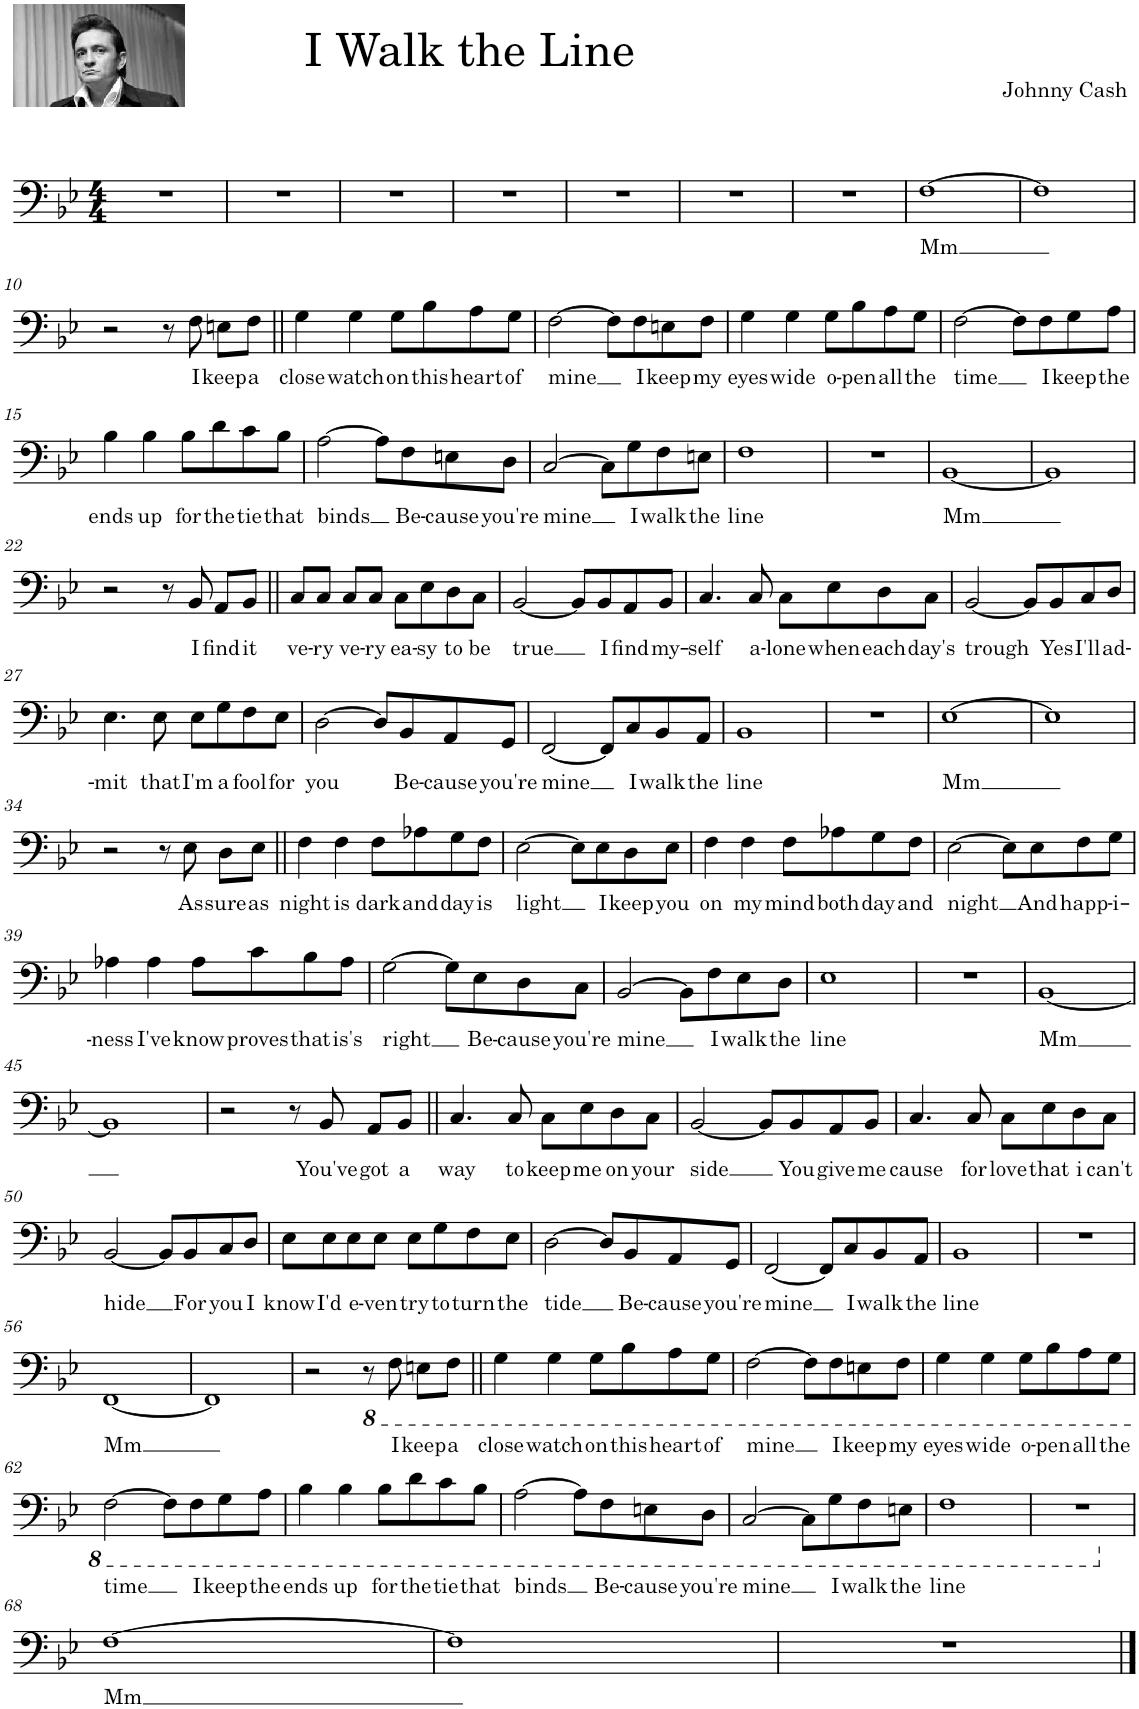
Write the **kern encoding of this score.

**kern	**text
*part1	*part1
*staff1	*staff1
*I"Bass	*
*I'B.	*
*clefF4	*
*k[b-e-]	*
*B-:	*
*M4/4	*
=1	=1
1r	.
=2	=2
1r	.
=3	=3
1r	.
=4	=4
1r	.
=5	=5
1r	.
=6	=6
1r	.
=7	=7
1r	.
=8	=8
!	!LO:LY:b
[1F	Mm
=9	=9
1F]	.
!!LO:LB:g=z
=10	=10
2r	.
8r	.
!	!LO:LY:b
8F\	I
!	!LO:LY:b
8En\L	keep
!	!LO:LY:b
8F\J	a
=11||	=11||
!	!LO:LY:b
4G\	close
!	!LO:LY:b
4G\	watch
!	!LO:LY:b
8G\L	on
!	!LO:LY:b
8B-\	this
!	!LO:LY:b
8A\	heart
!	!LO:LY:b
8G\J	of
=12	=12
!	!LO:LY:b
[2F\	mine
8F\L]	.
!	!LO:LY:b
8F\	I
!	!LO:LY:b
8En\	keep
!	!LO:LY:b
8F\J	my
=13	=13
!	!LO:LY:b
4G\	eyes
!	!LO:LY:b
4G\	wide
!	!LO:LY:b
8G\L	o-
!	!LO:LY:b
8B-\	-pen
!	!LO:LY:b
8A\	all
!	!LO:LY:b
8G\J	the
=14	=14
!	!LO:LY:b
[2F\	time
8F\L]	.
!	!LO:LY:b
8F\	I
!	!LO:LY:b
8G\	keep
!	!LO:LY:b
8A\J	the
!!LO:LB:g=z
=15	=15
!	!LO:LY:b
4B-\	ends
!	!LO:LY:b
4B-\	up
!	!LO:LY:b
8B-\L	for
!	!LO:LY:b
8d\	the
!	!LO:LY:b
8c\	tie
!	!LO:LY:b
8B-\J	that
=16	=16
!	!LO:LY:b
[2A\	binds
8A\L]	.
!	!LO:LY:b
8F\	Be-
!	!LO:LY:b
8En\	-cause
!	!LO:LY:b
8D\J	you're
=17	=17
!	!LO:LY:b
[2C/	mine
8C\L]	.
!	!LO:LY:b
8G\	I
!	!LO:LY:b
8F\	walk
!	!LO:LY:b
8En\J	the
=18	=18
!	!LO:LY:b
1F	line
=19	=19
1r	.
=20	=20
!	!LO:LY:b
[1BB-	Mm
=21	=21
1BB-]	.
!!LO:LB:g=z
=22	=22
2r	.
8r	.
!	!LO:LY:b
8BB-/	I
!	!LO:LY:b
8AA/L	find
!	!LO:LY:b
8BB-/J	it
=23||	=23||
!	!LO:LY:b
8C/L	ve-
!	!LO:LY:b
8C/J	-ry
!	!LO:LY:b
8C/L	ve-
!	!LO:LY:b
8C/J	-ry
!	!LO:LY:b
8C\L	ea-
!	!LO:LY:b
8E-\	-sy
!	!LO:LY:b
8D\	to
!	!LO:LY:b
8C\J	be
=24	=24
!	!LO:LY:b
[2BB-/	true
8BB-/L]	.
!	!LO:LY:b
8BB-/	I
!	!LO:LY:b
8AA/	find
!	!LO:LY:b
8BB-/J	my-
=25	=25
!	!LO:LY:b
4.C/	-self
!	!LO:LY:b
8C/	a-
!	!LO:LY:b
8C\L	-lone
!	!LO:LY:b
8E-\	when
!	!LO:LY:b
8D\	each
!	!LO:LY:b
8C\J	day's
=26	=26
!	!LO:LY:b
[2BB-/	trough
8BB-/L]	.
!	!LO:LY:b
8BB-/	Yes
!	!LO:LY:b
8C/	I'll
!	!LO:LY:b
8D/J	ad-
!!LO:LB:g=z
=27	=27
!	!LO:LY:b
4.E-\	-mit
!	!LO:LY:b
8E-\	that
!	!LO:LY:b
8E-\L	I'm
!	!LO:LY:b
8G\	a
!	!LO:LY:b
8F\	fool
!	!LO:LY:b
8E-\J	for
=28	=28
!	!LO:LY:b
[2D\	you
8D/L]	.
!	!LO:LY:b
8BB-/	Be-
!	!LO:LY:b
8AA/	-cause
!	!LO:LY:b
8GG/J	you're
=29	=29
!	!LO:LY:b
[2FF/	mine
8FF/L]	.
!	!LO:LY:b
8C/	I
!	!LO:LY:b
8BB-/	walk
!	!LO:LY:b
8AA/J	the
=30	=30
!	!LO:LY:b
1BB-	line
=31	=31
1r	.
=32	=32
!	!LO:LY:b
[1E-	Mm
=33	=33
1E-]	.
!!LO:LB:g=z
=34	=34
2r	.
8r	.
!	!LO:LY:b
8E-\	As
!	!LO:LY:b
8D\L	sure
!	!LO:LY:b
8E-\J	as
=35||	=35||
!	!LO:LY:b
4F\	night
!	!LO:LY:b
4F\	is
!	!LO:LY:b
8F\L	dark
!	!LO:LY:b
8A-X\	and
!	!LO:LY:b
8G\	day
!	!LO:LY:b
8F\J	is
=36	=36
!	!LO:LY:b
[2E-\	light
8E-\L]	.
!	!LO:LY:b
8E-\	I
!	!LO:LY:b
8D\	keep
!	!LO:LY:b
8E-\J	you
=37	=37
!	!LO:LY:b
4F\	on
!	!LO:LY:b
4F\	my
!	!LO:LY:b
8F\L	mind
!	!LO:LY:b
8A-X\	both
!	!LO:LY:b
8G\	day
!	!LO:LY:b
8F\J	and
=38	=38
!	!LO:LY:b
[2E-\	night
8E-\L]	.
!	!LO:LY:b
8E-\	And
!	!LO:LY:b
8F\	happ-
!	!LO:LY:b
8G\J	-i-
!!LO:LB:g=z
=39	=39
!	!LO:LY:b
4A-X\	-ness
!	!LO:LY:b
4A-\	I've
!	!LO:LY:b
8A-\L	know
!	!LO:LY:b
8c\	proves
!	!LO:LY:b
8B-\	that
!	!LO:LY:b
8A-\J	is's
=40	=40
!	!LO:LY:b
[2G\	right
8G\L]	.
!	!LO:LY:b
8E-\	Be-
!	!LO:LY:b
8D\	-cause
!	!LO:LY:b
8C\J	you're
=41	=41
!	!LO:LY:b
[2BB-/	mine
8BB-\L]	.
!	!LO:LY:b
8F\	I
!	!LO:LY:b
8E-\	walk
!	!LO:LY:b
8D\J	the
=42	=42
!	!LO:LY:b
1E-	line
=43	=43
1r	.
=44	=44
!	!LO:LY:b
[1BB-	Mm
!!LO:LB:g=z
=45	=45
1BB-]	.
=46	=46
2r	.
8r	.
!	!LO:LY:b
8BB-/	You've
!	!LO:LY:b
8AA/L	got
!	!LO:LY:b
8BB-/J	a
=47||	=47||
!	!LO:LY:b
4.C/	way
!	!LO:LY:b
8C/	to
!	!LO:LY:b
8C\L	keep
!	!LO:LY:b
8E-\	me
!	!LO:LY:b
8D\	on
!	!LO:LY:b
8C\J	your
=48	=48
!	!LO:LY:b
[2BB-/	side
8BB-/L]	.
!	!LO:LY:b
8BB-/	You
!	!LO:LY:b
8AA/	give
!	!LO:LY:b
8BB-/J	me
=49	=49
!	!LO:LY:b
4.C/	cause
!	!LO:LY:b
8C/	for
!	!LO:LY:b
8C\L	love
!	!LO:LY:b
8E-\	that
!	!LO:LY:b
8D\	i
!	!LO:LY:b
8C\J	can't
!!LO:LB:g=z
=50	=50
!	!LO:LY:b
[2BB-/	hide
8BB-/L]	.
!	!LO:LY:b
8BB-/	For
!	!LO:LY:b
8C/	you
!	!LO:LY:b
8D/J	I
=51	=51
!	!LO:LY:b
8E-\L	know
!	!LO:LY:b
8E-\	I'd
!	!LO:LY:b
8E-\	e-
!	!LO:LY:b
8E-\J	-ven
!	!LO:LY:b
8E-\L	try
!	!LO:LY:b
8G\	to
!	!LO:LY:b
8F\	turn
!	!LO:LY:b
8E-\J	the
=52	=52
!	!LO:LY:b
[2D\	tide
8D/L]	.
!	!LO:LY:b
8BB-/	Be-
!	!LO:LY:b
8AA/	-cause
!	!LO:LY:b
8GG/J	you're
=53	=53
!	!LO:LY:b
[2FF/	mine
8FF/L]	.
!	!LO:LY:b
8C/	I
!	!LO:LY:b
8BB-/	walk
!	!LO:LY:b
8AA/J	the
=54	=54
!	!LO:LY:b
1BB-	line
=55	=55
1r	.
!!LO:LB:g=z
=56	=56
!	!LO:LY:b
[1FF	Mm
=57	=57
1FF]	.
=58	=58
2r	.
*8ba	*
8r	.
!	!LO:LY:b
8FF\	I
!	!LO:LY:b
8EEn\L	keep
!	!LO:LY:b
8FF\J	a
=59||	=59||
!	!LO:LY:b
4GG\	close
!	!LO:LY:b
4GG\	watch
!	!LO:LY:b
8GG\L	on
!	!LO:LY:b
8BB-\	this
!	!LO:LY:b
8AA\	heart
!	!LO:LY:b
8GG\J	of
=60	=60
!	!LO:LY:b
[2FF\	mine
8FF\L]	.
!	!LO:LY:b
8FF\	I
!	!LO:LY:b
8EEn\	keep
!	!LO:LY:b
8FF\J	my
=61	=61
!	!LO:LY:b
4GG\	eyes
!	!LO:LY:b
4GG\	wide
!	!LO:LY:b
8GG\L	o-
!	!LO:LY:b
8BB-\	-pen
!	!LO:LY:b
8AA\	all
!	!LO:LY:b
8GG\J	the
!!LO:LB:g=z
=62	=62
!	!LO:LY:b
[2FF\	time
8FF\L]	.
!	!LO:LY:b
8FF\	I
!	!LO:LY:b
8GG\	keep
!	!LO:LY:b
8AA\J	the
=63	=63
!	!LO:LY:b
4BB-\	ends
!	!LO:LY:b
4BB-\	up
!	!LO:LY:b
8BB-\L	for
!	!LO:LY:b
8D\	the
!	!LO:LY:b
8C\	tie
!	!LO:LY:b
8BB-\J	that
=64	=64
!	!LO:LY:b
[2AA\	binds
8AA\L]	.
!	!LO:LY:b
8FF\	Be-
!	!LO:LY:b
8EEn\	-cause
!	!LO:LY:b
8DD\J	you're
=65	=65
!	!LO:LY:b
[2CC/	mine
8CC\L]	.
!	!LO:LY:b
8GG\	I
!	!LO:LY:b
8FF\	walk
!	!LO:LY:b
8EEn\J	the
=66	=66
!	!LO:LY:b
1FF	line
=67	=67
1r	.
!!LO:LB:g=z
=68	=68
*X8ba	*
!	!LO:LY:b
[1F	Mm
=69	=69
1F]	.
=70	=70
1r	.
==	==
*-	*-
